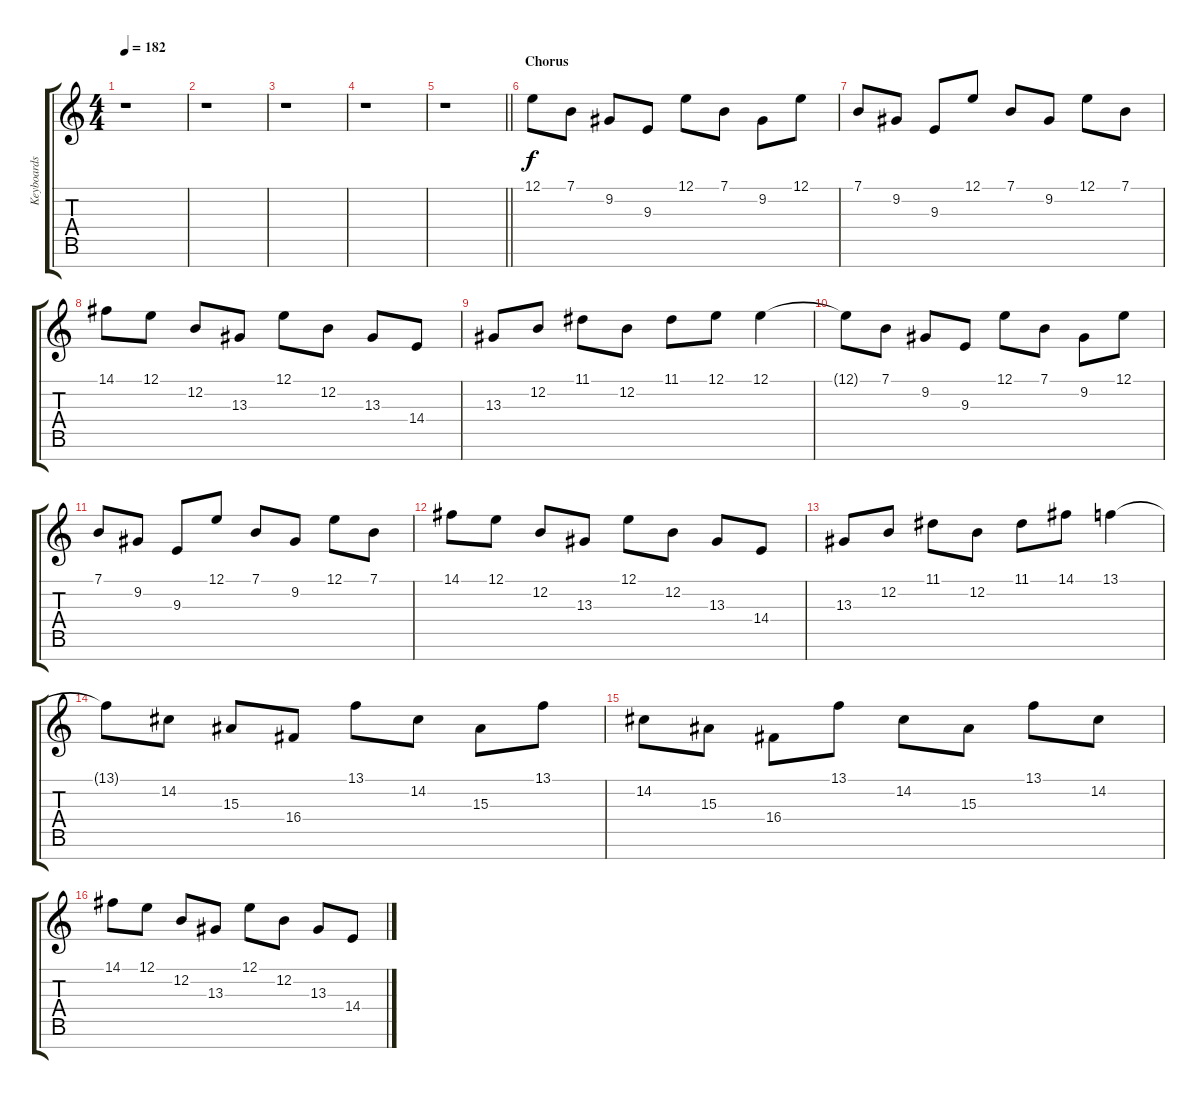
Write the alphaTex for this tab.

\track ("Keyboards" "Keyboards") {instrument pad5bowed}
\staff {score tabs}
\tuning (E4 B3 G3 D3 A2 E2 B1) {hide}
\ts (4 4)
\tempo 182
\clef g2
\ks c
r.1{dy f} |
r.1 |
r.1 |
r.1 |
\barLineRight lightlight
r.1 |
\section ("" "Chorus")
12.1.8 7.1.8 9.2.8 9.3.8 12.1.8 7.1.8 9.2.8 12.1.8 |
7.1.8 9.2.8 9.3.8 12.1.8 7.1.8 9.2.8 12.1.8 7.1.8 |
14.1.8 12.1.8 12.2.8 13.3.8 12.1.8 12.2.8 13.3.8 14.4.8 |
13.3.8 12.2.8 11.1.8 12.2.8 11.1.8 12.1.8 12.1.4 |
12.1{t}.8 7.1.8 9.2.8 9.3.8 12.1.8 7.1.8 9.2.8 12.1.8 |
7.1.8 9.2.8 9.3.8 12.1.8 7.1.8 9.2.8 12.1.8 7.1.8 |
14.1.8 12.1.8 12.2.8 13.3.8 12.1.8 12.2.8 13.3.8 14.4.8 |
13.3.8 12.2.8 11.1.8 12.2.8 11.1.8 14.1.8 13.1.4 |
13.1{t}.8 14.2.8 15.3.8 16.4.8 13.1.8 14.2.8 15.3.8 13.1.8 |
14.2.8 15.3.8 16.4.8 13.1.8 14.2.8 15.3.8 13.1.8 14.2.8 |
14.1.8 12.1.8 12.2.8 13.3.8 12.1.8 12.2.8 13.3.8 14.4.8
